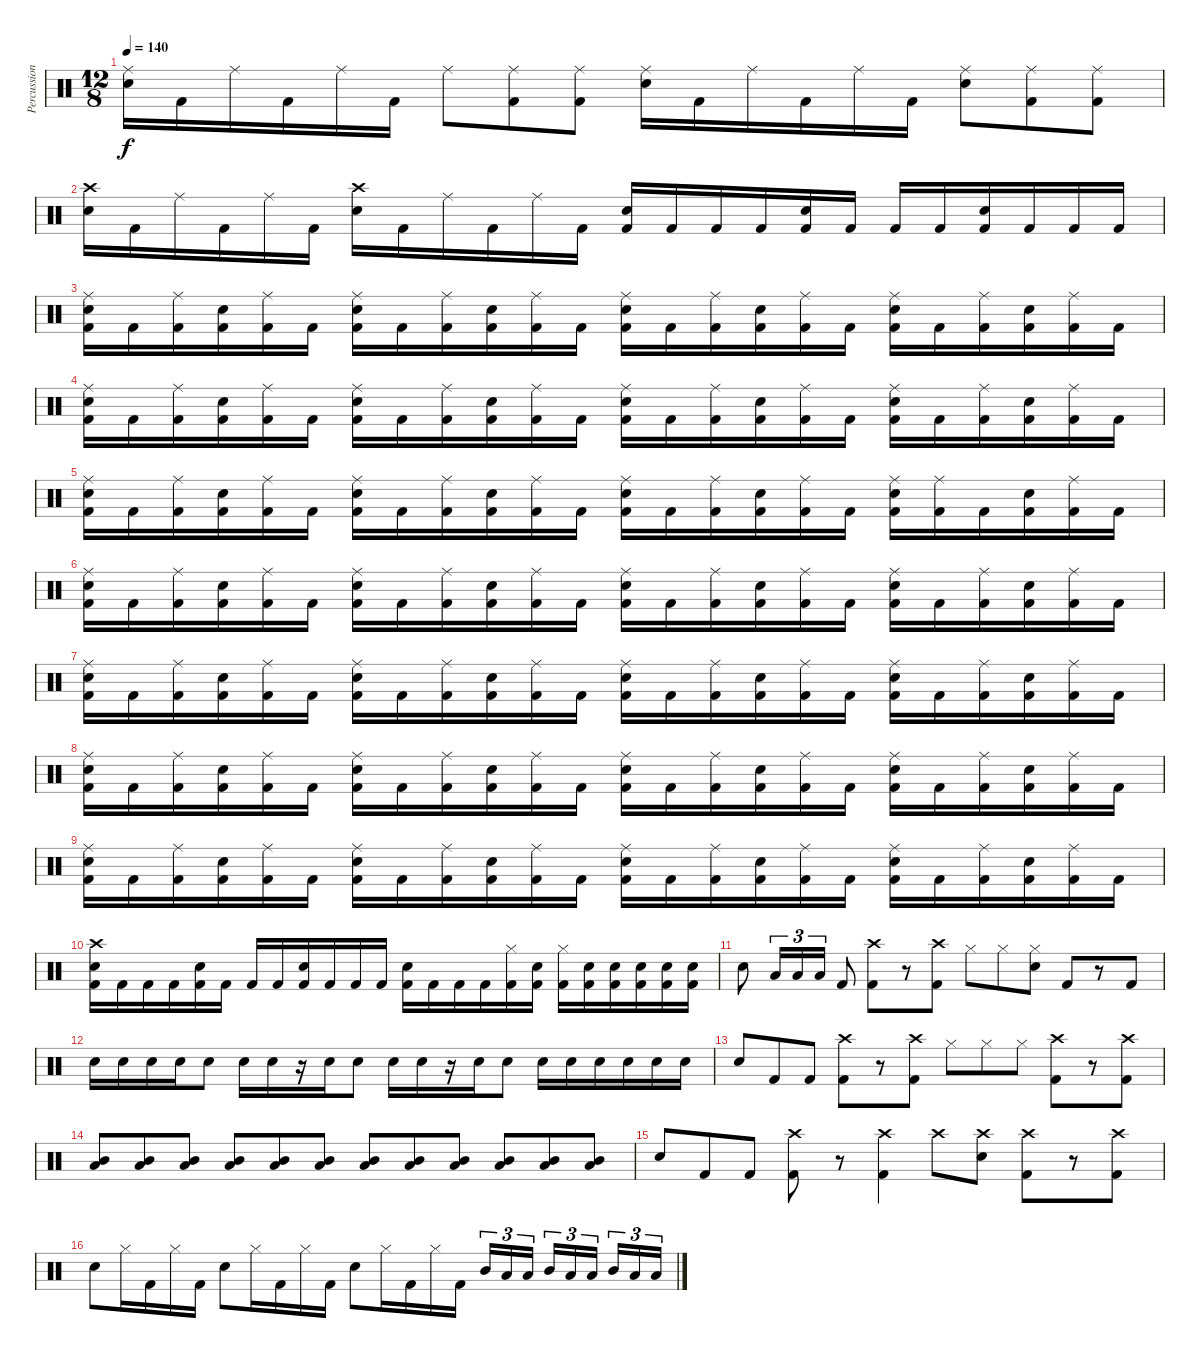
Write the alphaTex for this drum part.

\track ("Percussion" "Percussion") {instrument percussion}
\staff {score}
\articulation defaults
\ts (12 8)
\tempo 140
\clef neutral
\ks c
("Ride (middle)" "Snare (hit) 2").16{dy f} "Kick (hit) 2".16 "Ride (middle)".16 "Kick (hit) 2".16 "Ride (middle)".16 "Kick (hit) 2".16 "Ride (middle)".8 ("Ride (middle)" "Kick (hit) 2").8 ("Ride (middle)" "Kick (hit) 2").8 ("Ride (middle)" "Snare (hit) 2").16 "Kick (hit) 2".16 "Ride (middle)".16 "Kick (hit) 2".16 "Ride (middle)".16 "Kick (hit) 2".16 ("Ride (middle)" "Snare (hit) 2").8 ("Ride (middle)" "Kick (hit) 2").8 ("Ride (middle)" "Kick (hit) 2").8 |
("Crash high (hit)" "Snare (hit) 2").16 "Kick (hit) 2".16 "Ride (middle)".16 "Kick (hit) 2".16 "Ride (middle)".16 "Kick (hit) 2".16 ("Crash high (hit)" "Snare (hit) 2").16 "Kick (hit) 2".16 "Ride (middle)".16 "Kick (hit) 2".16 "Ride (middle)".16 "Kick (hit) 2".16 ("Snare (hit) 2" "Kick (hit) 2").16 "Kick (hit) 2".16 "Kick (hit) 2".16 "Kick (hit) 2".16 ("Snare (hit) 2" "Kick (hit) 2").16 "Kick (hit) 2".16 "Kick (hit) 2".16 "Kick (hit) 2".16 ("Snare (hit) 2" "Kick (hit) 2").16 "Kick (hit) 2".16 "Kick (hit) 2".16 "Kick (hit) 2".16 |
("Ride (middle)" "Snare (hit) 2" "Kick (hit) 2").16 "Kick (hit) 2".16 ("Ride (middle)" "Kick (hit) 2").16 ("Snare (hit) 2" "Kick (hit) 2").16 ("Ride (middle)" "Kick (hit) 2").16 "Kick (hit) 2".16 ("Ride (middle)" "Snare (hit) 2" "Kick (hit) 2").16 "Kick (hit) 2".16 ("Ride (middle)" "Kick (hit) 2").16 ("Snare (hit) 2" "Kick (hit) 2").16 ("Ride (middle)" "Kick (hit) 2").16 "Kick (hit) 2".16 ("Ride (middle)" "Snare (hit) 2" "Kick (hit) 2").16 "Kick (hit) 2".16 ("Ride (middle)" "Kick (hit) 2").16 ("Snare (hit) 2" "Kick (hit) 2").16 ("Ride (middle)" "Kick (hit) 2").16 "Kick (hit) 2".16 ("Ride (middle)" "Snare (hit) 2" "Kick (hit) 2").16 "Kick (hit) 2".16 ("Ride (middle)" "Kick (hit) 2").16 ("Snare (hit) 2" "Kick (hit) 2").16 ("Ride (middle)" "Kick (hit) 2").16 "Kick (hit) 2".16 |
("Ride (middle)" "Snare (hit) 2" "Kick (hit) 2").16 "Kick (hit) 2".16 ("Ride (middle)" "Kick (hit) 2").16 ("Snare (hit) 2" "Kick (hit) 2").16 ("Ride (middle)" "Kick (hit) 2").16 "Kick (hit) 2".16 ("Ride (middle)" "Snare (hit) 2" "Kick (hit) 2").16 "Kick (hit) 2".16 ("Ride (middle)" "Kick (hit) 2").16 ("Snare (hit) 2" "Kick (hit) 2").16 ("Ride (middle)" "Kick (hit) 2").16 "Kick (hit) 2".16 ("Ride (middle)" "Snare (hit) 2" "Kick (hit) 2").16 "Kick (hit) 2".16 ("Ride (middle)" "Kick (hit) 2").16 ("Snare (hit) 2" "Kick (hit) 2").16 ("Ride (middle)" "Kick (hit) 2").16 "Kick (hit) 2".16 ("Ride (middle)" "Snare (hit) 2" "Kick (hit) 2").16 "Kick (hit) 2".16 ("Ride (middle)" "Kick (hit) 2").16 ("Snare (hit) 2" "Kick (hit) 2").16 ("Ride (middle)" "Kick (hit) 2").16 "Kick (hit) 2".16 |
("Ride (middle)" "Snare (hit) 2" "Kick (hit) 2").16 "Kick (hit) 2".16 ("Ride (middle)" "Kick (hit) 2").16 ("Snare (hit) 2" "Kick (hit) 2").16 ("Ride (middle)" "Kick (hit) 2").16 "Kick (hit) 2".16 ("Ride (middle)" "Snare (hit) 2" "Kick (hit) 2").16 "Kick (hit) 2".16 ("Ride (middle)" "Kick (hit) 2").16 ("Snare (hit) 2" "Kick (hit) 2").16 ("Ride (middle)" "Kick (hit) 2").16 "Kick (hit) 2".16 ("Ride (middle)" "Snare (hit) 2" "Kick (hit) 2").16 "Kick (hit) 2".16 ("Ride (middle)" "Kick (hit) 2").16 ("Snare (hit) 2" "Kick (hit) 2").16 ("Ride (middle)" "Kick (hit) 2").16 "Kick (hit) 2".16 ("Ride (middle)" "Snare (hit) 2" "Kick (hit) 2").16 ("Ride (middle)" "Kick (hit) 2").16 "Kick (hit) 2".16 ("Snare (hit) 2" "Kick (hit) 2").16 ("Ride (middle)" "Kick (hit) 2").16 "Kick (hit) 2".16 |
("Ride (middle)" "Snare (hit) 2" "Kick (hit) 2").16 "Kick (hit) 2".16 ("Ride (middle)" "Kick (hit) 2").16 ("Snare (hit) 2" "Kick (hit) 2").16 ("Ride (middle)" "Kick (hit) 2").16 "Kick (hit) 2".16 ("Ride (middle)" "Snare (hit) 2" "Kick (hit) 2").16 "Kick (hit) 2".16 ("Ride (middle)" "Kick (hit) 2").16 ("Snare (hit) 2" "Kick (hit) 2").16 ("Ride (middle)" "Kick (hit) 2").16 "Kick (hit) 2".16 ("Ride (middle)" "Snare (hit) 2" "Kick (hit) 2").16 "Kick (hit) 2".16 ("Ride (middle)" "Kick (hit) 2").16 ("Snare (hit) 2" "Kick (hit) 2").16 ("Ride (middle)" "Kick (hit) 2").16 "Kick (hit) 2".16 ("Ride (middle)" "Snare (hit) 2" "Kick (hit) 2").16 "Kick (hit) 2".16 ("Ride (middle)" "Kick (hit) 2").16 ("Snare (hit) 2" "Kick (hit) 2").16 ("Ride (middle)" "Kick (hit) 2").16 "Kick (hit) 2".16 |
("Ride (middle)" "Snare (hit) 2" "Kick (hit) 2").16 "Kick (hit) 2".16 ("Ride (middle)" "Kick (hit) 2").16 ("Snare (hit) 2" "Kick (hit) 2").16 ("Ride (middle)" "Kick (hit) 2").16 "Kick (hit) 2".16 ("Ride (middle)" "Snare (hit) 2" "Kick (hit) 2").16 "Kick (hit) 2".16 ("Ride (middle)" "Kick (hit) 2").16 ("Snare (hit) 2" "Kick (hit) 2").16 ("Ride (middle)" "Kick (hit) 2").16 "Kick (hit) 2".16 ("Ride (middle)" "Snare (hit) 2" "Kick (hit) 2").16 "Kick (hit) 2".16 ("Ride (middle)" "Kick (hit) 2").16 ("Snare (hit) 2" "Kick (hit) 2").16 ("Ride (middle)" "Kick (hit) 2").16 "Kick (hit) 2".16 ("Ride (middle)" "Snare (hit) 2" "Kick (hit) 2").16 "Kick (hit) 2".16 ("Ride (middle)" "Kick (hit) 2").16 ("Snare (hit) 2" "Kick (hit) 2").16 ("Ride (middle)" "Kick (hit) 2").16 "Kick (hit) 2".16 |
("Ride (middle)" "Snare (hit) 2" "Kick (hit) 2").16 "Kick (hit) 2".16 ("Ride (middle)" "Kick (hit) 2").16 ("Snare (hit) 2" "Kick (hit) 2").16 ("Ride (middle)" "Kick (hit) 2").16 "Kick (hit) 2".16 ("Ride (middle)" "Snare (hit) 2" "Kick (hit) 2").16 "Kick (hit) 2".16 ("Ride (middle)" "Kick (hit) 2").16 ("Snare (hit) 2" "Kick (hit) 2").16 ("Ride (middle)" "Kick (hit) 2").16 "Kick (hit) 2".16 ("Ride (middle)" "Snare (hit) 2" "Kick (hit) 2").16 "Kick (hit) 2".16 ("Ride (middle)" "Kick (hit) 2").16 ("Snare (hit) 2" "Kick (hit) 2").16 ("Ride (middle)" "Kick (hit) 2").16 "Kick (hit) 2".16 ("Ride (middle)" "Snare (hit) 2" "Kick (hit) 2").16 "Kick (hit) 2".16 ("Ride (middle)" "Kick (hit) 2").16 ("Snare (hit) 2" "Kick (hit) 2").16 ("Ride (middle)" "Kick (hit) 2").16 "Kick (hit) 2".16 |
("Ride (middle)" "Snare (hit) 2" "Kick (hit) 2").16 "Kick (hit) 2".16 ("Ride (middle)" "Kick (hit) 2").16 ("Snare (hit) 2" "Kick (hit) 2").16 ("Ride (middle)" "Kick (hit) 2").16 "Kick (hit) 2".16 ("Ride (middle)" "Snare (hit) 2" "Kick (hit) 2").16 "Kick (hit) 2".16 ("Ride (middle)" "Kick (hit) 2").16 ("Snare (hit) 2" "Kick (hit) 2").16 ("Ride (middle)" "Kick (hit) 2").16 "Kick (hit) 2".16 ("Ride (middle)" "Snare (hit) 2" "Kick (hit) 2").16 "Kick (hit) 2".16 ("Ride (middle)" "Kick (hit) 2").16 ("Snare (hit) 2" "Kick (hit) 2").16 ("Ride (middle)" "Kick (hit) 2").16 "Kick (hit) 2".16 ("Ride (middle)" "Snare (hit) 2" "Kick (hit) 2").16 "Kick (hit) 2".16 ("Ride (middle)" "Kick (hit) 2").16 ("Snare (hit) 2" "Kick (hit) 2").16 ("Ride (middle)" "Kick (hit) 2").16 "Kick (hit) 2".16 |
("Crash high (hit)" "Snare (hit) 2" "Kick (hit) 2").16 "Kick (hit) 2".16 "Kick (hit) 2".16 "Kick (hit) 2".16 ("Snare (hit) 2" "Kick (hit) 2").16 "Kick (hit) 2".16 "Kick (hit) 2".16 "Kick (hit) 2".16 ("Snare (hit) 2" "Kick (hit) 2").16 "Kick (hit) 2".16 "Kick (hit) 2".16 "Kick (hit) 2".16 ("Snare (hit) 2" "Kick (hit) 2").16 "Kick (hit) 2".16 "Kick (hit) 2".16 "Kick (hit) 2".16 ("Hi-Hat (closed)" "Kick (hit) 2").16 ("Snare (hit) 2" "Kick (hit) 2").16 ("Hi-Hat (closed)" "Kick (hit) 2").16 ("Snare (hit) 2" "Kick (hit) 2").16 ("Snare (hit) 2" "Kick (hit) 2").16 ("Snare (hit) 2" "Kick (hit) 2").16 ("Snare (hit) 2" "Kick (hit) 2").16 ("Snare (hit) 2" "Kick (hit) 2").16 |
"Snare (hit) 2".8 "Low Tom (hit)".16{tu (3 2)} "Low Tom (hit)".16{tu (3 2)} "Low Tom (hit)".16{tu (3 2)} "Kick (hit) 2".8 ("Crash high (hit)" "Kick (hit) 2").8 r.8 ("Crash high (hit)" "Kick (hit) 2").8 "Hi-Hat (closed)".8 "Hi-Hat (closed)".8 ("Hi-Hat (closed)" "Snare (hit) 2").8 "Kick (hit) 2".8 r.8 "Kick (hit) 2".8 |
"Snare (hit) 2".16 "Snare (hit) 2".16 "Snare (hit) 2".16 "Snare (hit) 2".16 "Snare (hit) 2".8 "Snare (hit) 2".16 "Snare (hit) 2".16 r.16 "Snare (hit) 2".16 "Snare (hit) 2".8 "Snare (hit) 2".16 "Snare (hit) 2".16 r.16 "Snare (hit) 2".16 "Snare (hit) 2".8 "Snare (hit) 2".16 "Snare (hit) 2".16 "Snare (hit) 2".16 "Snare (hit) 2".16 "Snare (hit) 2".16 "Snare (hit) 2".16 |
"Snare (hit) 2".8 "Kick (hit) 2".8 "Kick (hit) 2".8 ("Crash high (hit)" "Kick (hit) 2").8 r.8 ("Crash high (hit)" "Kick (hit) 2").8 "Hi-Hat (closed)".8 "Hi-Hat (closed)".8 "Hi-Hat (closed)".8 ("Crash high (hit)" "Kick (hit) 2").8 r.8 ("Crash high (hit)" "Kick (hit) 2").8 |
("Mid Tom (hit)" "Low Tom (hit)").8 ("Mid Tom (hit)" "Low Tom (hit)").8 ("Mid Tom (hit)" "Low Tom (hit)").8 ("Mid Tom (hit)" "Low Tom (hit)").8 ("Mid Tom (hit)" "Low Tom (hit)").8 ("Mid Tom (hit)" "Low Tom (hit)").8 ("Mid Tom (hit)" "Low Tom (hit)").8 ("Mid Tom (hit)" "Low Tom (hit)").8 ("Mid Tom (hit)" "Low Tom (hit)").8 ("Mid Tom (hit)" "Low Tom (hit)").8 ("Mid Tom (hit)" "Low Tom (hit)").8 ("Mid Tom (hit)" "Low Tom (hit)").8 |
"Snare (hit) 2".8 "Kick (hit) 2".8 "Kick (hit) 2".8 ("Crash high (hit)" "Kick (hit) 2").8 r.8 ("Crash high (hit)" "Kick (hit) 2").4 "Crash high (hit)".8 ("Crash high (hit)" "Snare (hit) 2").8 ("Crash high (hit)" "Kick (hit) 2").8 r.8 ("Crash high (hit)" "Kick (hit) 2").8 |
"Snare (hit) 2".8 "Hi-Hat (closed)".16 "Kick (hit) 2".16 "Hi-Hat (closed)".16 "Kick (hit) 2".16 "Snare (hit) 2".8 "Hi-Hat (closed)".16 "Kick (hit) 2".16 "Hi-Hat (closed)".16 "Kick (hit) 2".16 "Snare (hit) 2".8 "Hi-Hat (closed)".16 "Kick (hit) 2".16 "Hi-Hat (closed)".16 "Kick (hit) 2".16 "Mid Tom (hit)".16{tu (3 2)} "Low Tom (hit)".16{tu (3 2)} "Low Tom (hit)".16{tu (3 2)} "Mid Tom (hit)".16{tu (3 2)} "Low Tom (hit)".16{tu (3 2)} "Low Tom (hit)".16{tu (3 2)} "Mid Tom (hit)".16{tu (3 2)} "Low Tom (hit)".16{tu (3 2)} "Low Tom (hit)".16{tu (3 2)}
